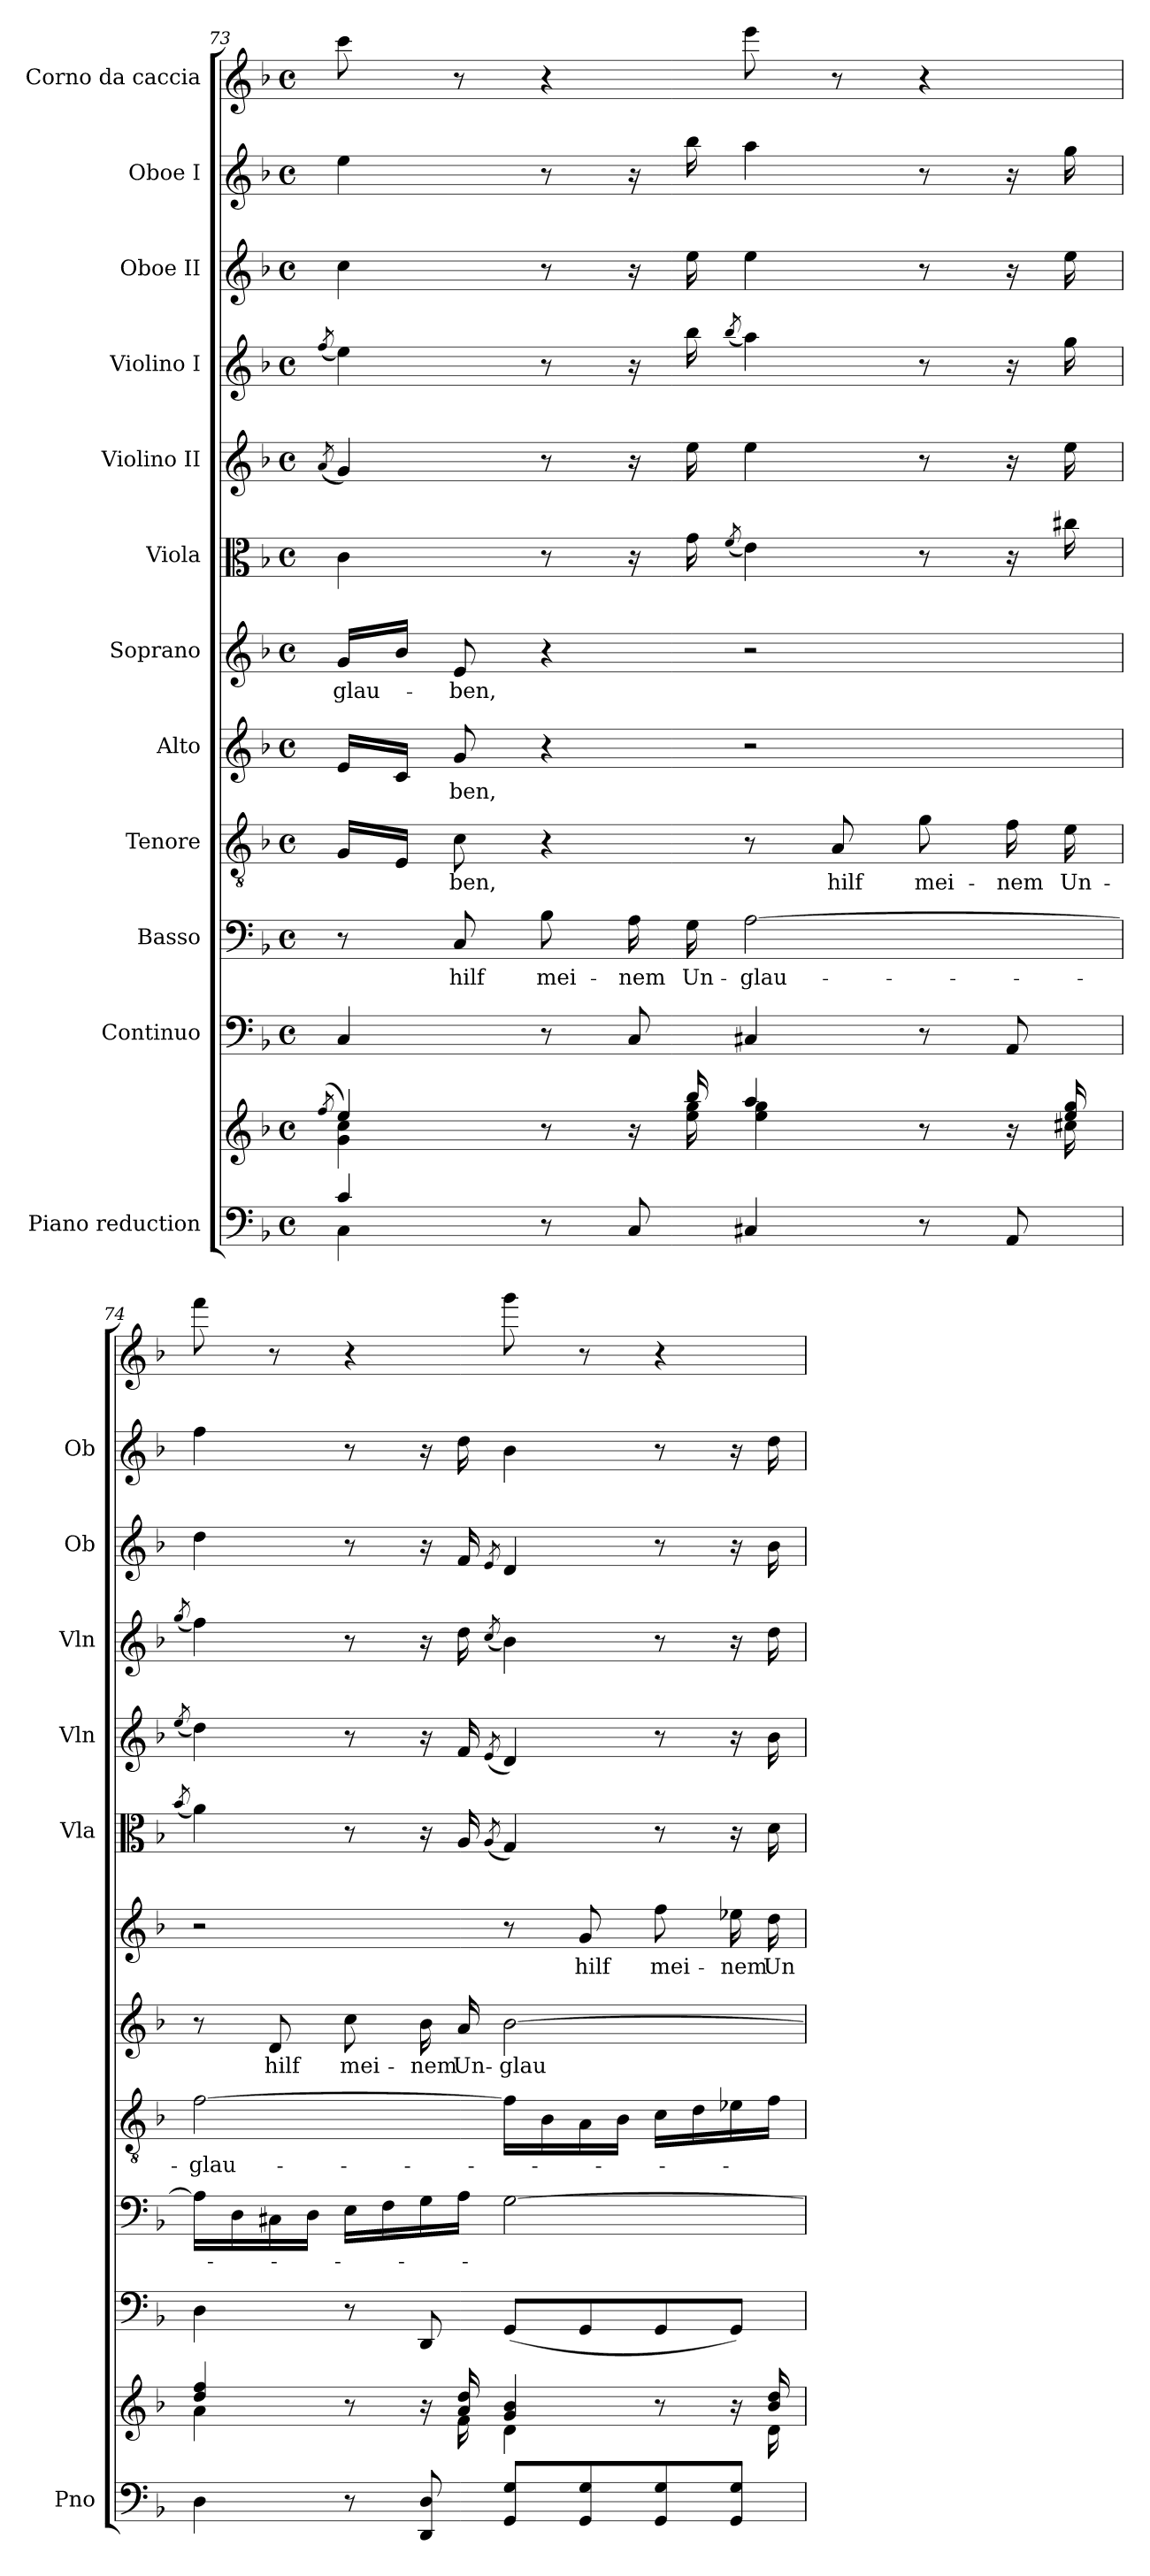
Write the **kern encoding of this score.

**kern	**kern	**kern	**kern	**text	**kern	**text	**kern	**text	**kern	**text	**kern	**kern	**kern	**kern	**kern	**kern
*part12	*part12	*part11	*part10	*part10	*part9	*part9	*part8	*part8	*part7	*part7	*part6	*part5	*part4	*part3	*part2	*part1
*staff13	*staff12	*staff11	*staff10	*staff10	*staff9	*staff9	*staff8	*staff8	*staff7	*staff7	*staff6	*staff5	*staff4	*staff3	*staff2	*staff1
*I"Piano reduction	*	*I"Continuo	*I"Basso	*	*I"Tenore	*	*I"Alto	*	*I"Soprano	*	*I"Viola	*I"Violino II	*I"Violino I	*I"Oboe II	*I"Oboe I	*I"Corno da caccia
*I'Pno	*	*	*	*	*	*	*	*	*	*	*I'Vla	*I'Vln	*I'Vln	*I'Ob	*I'Ob	*
*clefF4	*clefG2	*clefF4	*clefF4	*	*clefGv2	*	*clefG2	*	*clefG2	*	*clefC3	*clefG2	*clefG2	*clefG2	*clefG2	*clefG2
*	*	*	*	*	*	*	*	*	*	*	*	*	*	*	*	*ITrd7c12
*k[b-]	*k[b-]	*k[b-]	*k[b-]	*	*k[b-]	*	*k[b-]	*	*k[b-]	*	*k[b-]	*k[b-]	*k[b-]	*k[b-]	*k[b-]	*k[b-]
*M4/4	*M4/4	*M4/4	*M4/4	*	*M4/4	*	*M4/4	*	*M4/4	*	*M4/4	*M4/4	*M4/4	*M4/4	*M4/4	*M4/4
*met(c)	*met(c)	*met(c)	*met(c)	*	*met(c)	*	*met(c)	*	*met(c)	*	*met(c)	*met(c)	*met(c)	*met(c)	*met(c)	*met(c)
=73	=73	=73	=73	=73	=73	=73	=73	=73	=73	=73	=73	=73	=73	=73	=73	=73
.	(8qff/	.	.	.	.	.	.	.	.	.	.	(8qa/	(8qff/	.	.	.
*^	*^	*	*	*	*	*	*	*	*	*	*	*	*	*	*	*
!	!	!	!	!	!	!	!	!	!	!	!	!LO:LY:b	!	!	!	!	!	!
4c/	4C\	4ee/)	4g\ 4cc\	4C/	8r	.	16G/LL	.	16e/LL	.	16g/LL	-glau-	4c\	4g/)	4ee\)	4cc\	4ee\	8cc\
.	.	.	.	.	.	.	16E/JJ	.	16c/JJ	.	16b-/JJ	.	.	.	.	.	.	.
!	!	!	!	!	!	!LO:LY:b	!	!LO:LY:b	!	!LO:LY:b	!	!LO:LY:b	!	!	!	!	!	!
.	.	.	.	.	8C/	hilf	8c\	-ben,	8g/	-ben,	8e/	-ben,	.	.	.	.	.	8r
!	!	!	!	!	!	!LO:LY:b	!	!	!	!	!	!	!	!	!	!	!	!
8r	8ryy	8r	8ryy	8r	8B-\	mei-	4r	.	4r	.	4r	.	8r	8r	8r	8r	8r	4r
!	!	!	!	!	!	!LO:LY:b	!	!	!	!	!	!	!	!	!	!	!	!
8C/	8ryy	16r	16ryy	8C/	16A\	-nem	.	.	.	.	.	.	16r	16r	16r	16r	16r	.
!	!	!	!	!	!	!LO:LY:b	!	!	!	!	!	!	!	!	!	!	!	!
.	.	16bb-/	16ee\ 16gg\	.	16G\	Un-	.	.	.	.	.	.	16g\	16ee\	16bb-\	16ee\	16bb-\	.
.	.	.	.	.	.	.	.	.	.	.	.	.	(8qf/	.	(8qbb-/	.	.	.
!	!	!	!	!	!	!LO:LY:b	!	!	!	!	!	!	!	!	!	!	!	!
4C#X/	4ryy	4aa/	4ee\ 4gg\	4C#X/	[2A\	-glau-	8r	.	2r	.	2r	.	4e\)	4ee\	4aa\)	4ee\	4aa\	8ee\
!	!	!	!	!	!	!	!	!LO:LY:b	!	!	!	!	!	!	!	!	!	!
.	.	.	.	.	.	.	8A/	hilf	.	.	.	.	.	.	.	.	.	8r
!	!	!	!	!	!	!	!	!LO:LY:b	!	!	!	!	!	!	!	!	!	!
8r	8ryy	8r	8ryy	8r	.	.	8g\	mei-	.	.	.	.	8r	8r	8r	8r	8r	4r
!	!	!	!	!	!	!	!	!LO:LY:b	!	!	!	!	!	!	!	!	!	!
8AA/	8ryy	16r	16ryy	8AA/	.	.	16f\	-nem	.	.	.	.	16r	16r	16r	16r	16r	.
!	!	!	!	!	!	!	!	!LO:LY:b	!	!	!	!	!	!	!	!	!	!
.	.	16ee/ 16gg/	16cc#X\	.	.	.	16e\	Un-	.	.	.	.	16cc#X\	16ee\	16gg\	16ee\	16gg\	.
*v	*v	*	*	*	*	*	*	*	*	*	*	*	*	*	*	*	*	*
=74	=74	=74	=74	=74	=74	=74	=74	=74	=74	=74	=74	=74	=74	=74	=74	=74	=74
.	.	.	.	.	.	.	.	.	.	.	.	(8qb-/	(8qee/	(8qgg/	.	.	.
!	!	!	!	!	!	!	!LO:LY:b	!	!	!	!	!	!	!	!	!	!
4D\	4dd/ 4ff/	4a\	4D\	16A\LL]	.	[2f\	-glau-	8r	.	2r	.	4a\)	4dd\)	4ff\)	4dd\	4ff\	8ff\
.	.	.	.	16D\	.	.	.	.	.	.	.	.	.	.	.	.	.
!	!	!	!	!	!	!	!	!	!LO:LY:b	!	!	!	!	!	!	!	!
.	.	.	.	16C#X\	.	.	.	8d/	hilf	.	.	.	.	.	.	.	8r
.	.	.	.	16D\JJ	.	.	.	.	.	.	.	.	.	.	.	.	.
!	!	!	!	!	!	!	!	!	!LO:LY:b	!	!	!	!	!	!	!	!
8r	8r	8ryy	8r	16E\LL	.	.	.	8cc\	mei-	.	.	8r	8r	8r	8r	8r	4r
.	.	.	.	16F\	.	.	.	.	.	.	.	.	.	.	.	.	.
!	!	!	!	!	!	!	!	!	!LO:LY:b	!	!	!	!	!	!	!	!
8DD/ 8D/	16r	16ryy	8DD/	16G\	.	.	.	16b-\	-nem	.	.	16r	16r	16r	16r	16r	.
!	!	!	!	!	!	!	!	!	!LO:LY:b	!	!	!	!	!	!	!	!
.	16a/ 16dd/	16f\	.	16A\JJ	.	.	.	16a/	Un-	.	.	16A/	16f/	16dd\	16f/	16dd\	.
.	.	.	.	.	.	.	.	.	.	.	.	(8qA/	(8qe/	(8qcc/	8qe/	.	.
!	!	!	!	!	!	!	!	!	!LO:LY:b	!	!	!	!	!	!	!	!
8GG/ 8G/L	4g/ 4b-/	4d\	(8GG/L	[2G\	.	16f\LL]	.	[2b-\	-glau-	8r	.	4G/)	4d/)	4b-\)	4d/	4b-\	8gg\
.	.	.	.	.	.	16B-\	.	.	.	.	.	.	.	.	.	.	.
!	!	!	!	!	!	!	!	!	!	!	!LO:LY:b	!	!	!	!	!	!
8GG/ 8G/	.	.	8GG/	.	.	16A\	.	.	.	8g/	hilf	.	.	.	.	.	8r
.	.	.	.	.	.	16B-\JJ	.	.	.	.	.	.	.	.	.	.	.
!	!	!	!	!	!	!	!	!	!	!	!LO:LY:b	!	!	!	!	!	!
8GG/ 8G/	8r	8ryy	8GG/	.	.	16c\LL	.	.	.	8ff\	mei-	8r	8r	8r	8r	8r	4r
.	.	.	.	.	.	16d\	.	.	.	.	.	.	.	.	.	.	.
!	!	!	!	!	!	!	!	!	!	!	!LO:LY:b	!	!	!	!	!	!
8GG/ 8G/J	16r	16ryy	8GG/J)	.	.	16e-X\	.	.	.	16ee-X\	-nem	16r	16r	16r	16r	16r	.
!	!	!	!	!	!	!	!	!	!	!	!LO:LY:b	!	!	!	!	!	!
.	16b-/ 16dd/	16d\	.	.	.	16f\JJ	.	.	.	16dd\	-Un-	16d\	16b-\	16dd\	16b-\	16dd\	.
*	*v	*v	*	*	*	*	*	*	*	*	*	*	*	*	*	*	*
=	=	=	=	=	=	=	=	=	=	=	=	=	=	=	=	=
*-	*-	*-	*-	*-	*-	*-	*-	*-	*-	*-	*-	*-	*-	*-	*-	*-
